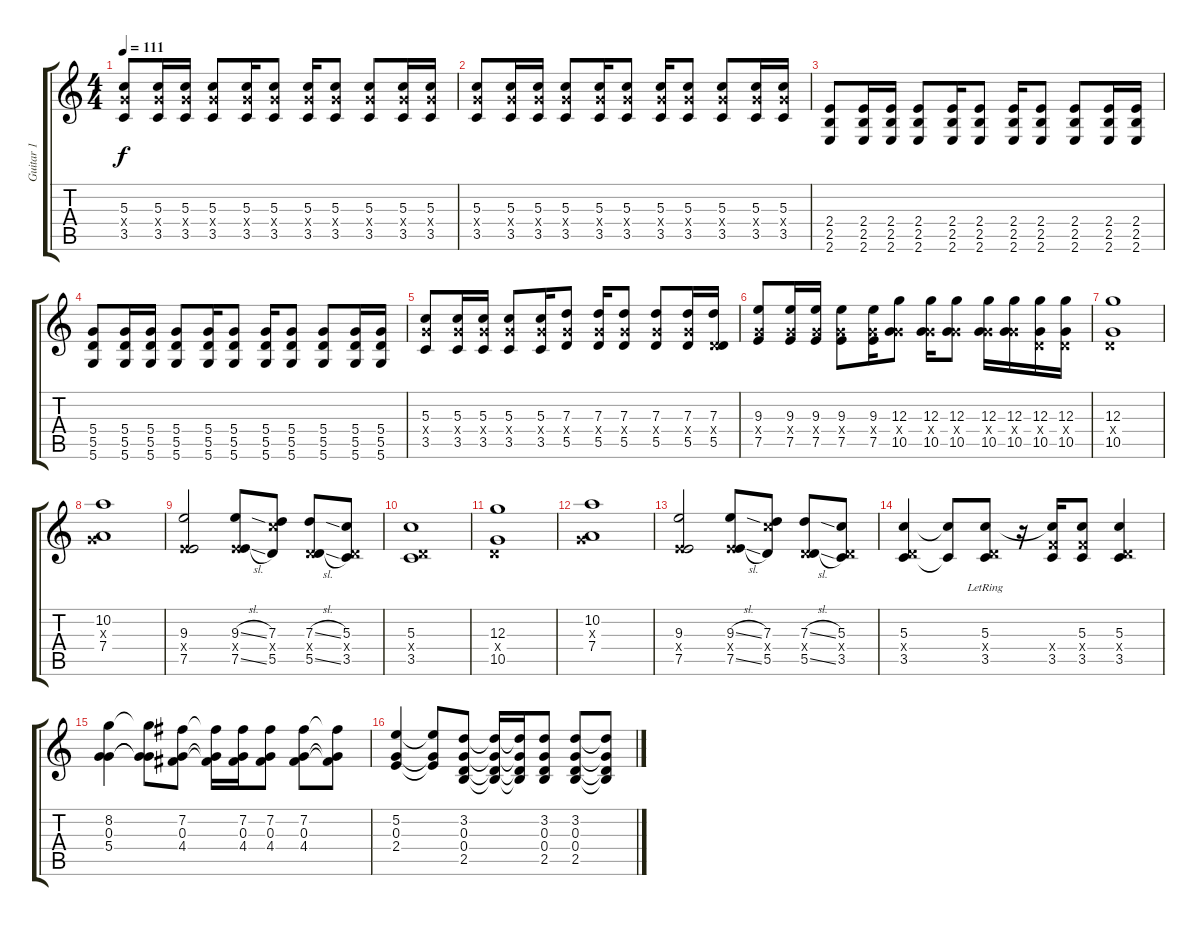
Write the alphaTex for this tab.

\track ("Guitar 1" "Guitar 1") {instrument electricguitarjazz}
\staff {score tabs}
\tuning (E4 B3 G3 D3 A2 D2) {hide}
\ts (4 4)
\tempo 111
\clef g2
\ks c
(5.3 5.4{x} 3.5).8{dy f} (5.3 5.4{x} 3.5).16 (5.3 5.4{x} 3.5).16 (5.3 5.4{x} 3.5).8 (5.3 5.4{x} 3.5).16 (5.3 5.4{x} 3.5).8 (5.3 5.4{x} 3.5).16 (5.3 5.4{x} 3.5).8 (5.3 5.4{x} 3.5).8 (5.3 5.4{x} 3.5).16 (5.3 5.4{x} 3.5).16 |
(5.3 5.4{x} 3.5).8 (5.3 5.4{x} 3.5).16 (5.3 5.4{x} 3.5).16 (5.3 5.4{x} 3.5).8 (5.3 5.4{x} 3.5).16 (5.3 5.4{x} 3.5).8 (5.3 5.4{x} 3.5).16 (5.3 5.4{x} 3.5).8 (5.3 5.4{x} 3.5).8 (5.3 5.4{x} 3.5).16 (5.3 5.4{x} 3.5).16 |
(2.4 2.5 2.6).8{instrument distortionguitar} (2.4 2.5 2.6).16 (2.4 2.5 2.6).16 (2.4 2.5 2.6).8 (2.4 2.5 2.6).16 (2.4 2.5 2.6).8 (2.4 2.5 2.6).16 (2.4 2.5 2.6).8 (2.4 2.5 2.6).8 (2.4 2.5 2.6).16 (2.4 2.5 2.6).16 |
(5.4 5.5 5.6).8 (5.4 5.5 5.6).16 (5.4 5.5 5.6).16 (5.4 5.5 5.6).8 (5.4 5.5 5.6).16 (5.4 5.5 5.6).8 (5.4 5.5 5.6).16 (5.4 5.5 5.6).8 (5.4 5.5 5.6).8 (5.4 5.5 5.6).16 (5.4 5.5 5.6).16 |
(5.3 5.4{x} 3.5).8 (5.3 5.4{x} 3.5).16 (5.3 5.4{x} 3.5).16 (5.3 5.4{x} 3.5).8 (5.3 5.4{x} 3.5).16 (7.3 5.4{x} 5.5).8 (7.3 5.4{x} 5.5).16 (7.3 5.4{x} 5.5).8 (7.3 5.4{x} 5.5).8 (7.3 5.4{x} 5.5).16 (7.3 0.4{x} 5.5).16 |
(9.3 5.4{x} 7.5).8 (9.3 5.4{x} 7.5).16 (9.3 5.4{x} 7.5).16 (9.3 5.4{x} 7.5).8 (9.3 5.4{x} 7.5).16 (12.3 5.4{x} 10.5).8 (12.3 5.4{x} 10.5).16 (12.3 5.4{x} 10.5).8 (12.3 5.4{x} 10.5).16 (12.3 5.4{x} 10.5).16 (12.3 0.4{x} 10.5).16 (12.3 0.4{x} 10.5).16 |
(12.3 0.4{x} 10.5).1 |
(10.2 0.3{x} 7.4).1{instrument electricguitarjazz} |
(9.3 2.4{x} 7.5).2 (9.3{sl} 2.4{x} 7.5{sl}).8 (7.3 10.4{x} 5.5).8 (7.3{sl} 0.4{x} 5.5{sl}).8 (5.3 0.4{x} 3.5).8 |
(5.3 0.4{x} 3.5).1 |
(12.3 0.4{x} 10.5).1 |
(10.2 0.3{x} 7.4).1{instrument electricguitarjazz} |
(9.3 2.4{x} 7.5).2 (9.3{sl} 2.4{x} 7.5{sl}).8 (7.3 10.4{x} 5.5).8 (7.3{sl} 0.4{x} 5.5{sl}).8 (5.3 0.4{x} 3.5).8 |
(5.3 0.4{x} 3.5).4 (5.3{t} 3.5{t}).8 (5.3 0.4{x} 3.5{lr}).8 r.16 (5.3{t} 3.4{x} 3.5).16 (5.3 3.4{x} 3.5).8 (5.3 0.4{x} 3.5).4 |
(8.2 0.3 5.4).4 (8.2{t} 0.3{t} 5.4{t}).8 (7.2 0.3 4.4).8 (7.2{t} 0.3{t} 4.4{t}).16 (7.2 0.3 4.4).16 (7.2 0.3 4.4).8 (7.2 0.3 4.4).8 (7.2{t} 0.3{t} 4.4{t}).8 |
(5.2 0.3 2.4).4 (5.2{t} 0.3{t} 2.4{t}).8 (3.2 0.3 0.4 2.5).8 (3.2{t} 0.3{t} 0.4{t} 2.5{t}).16 (3.2{t} 0.3{t} 0.4{t} 2.5{t}).16 (3.2 0.3 0.4 2.5).8 (3.2 0.3 0.4 2.5).8 (3.2{t} 0.3{t} 0.4{t} 2.5{t}).8
